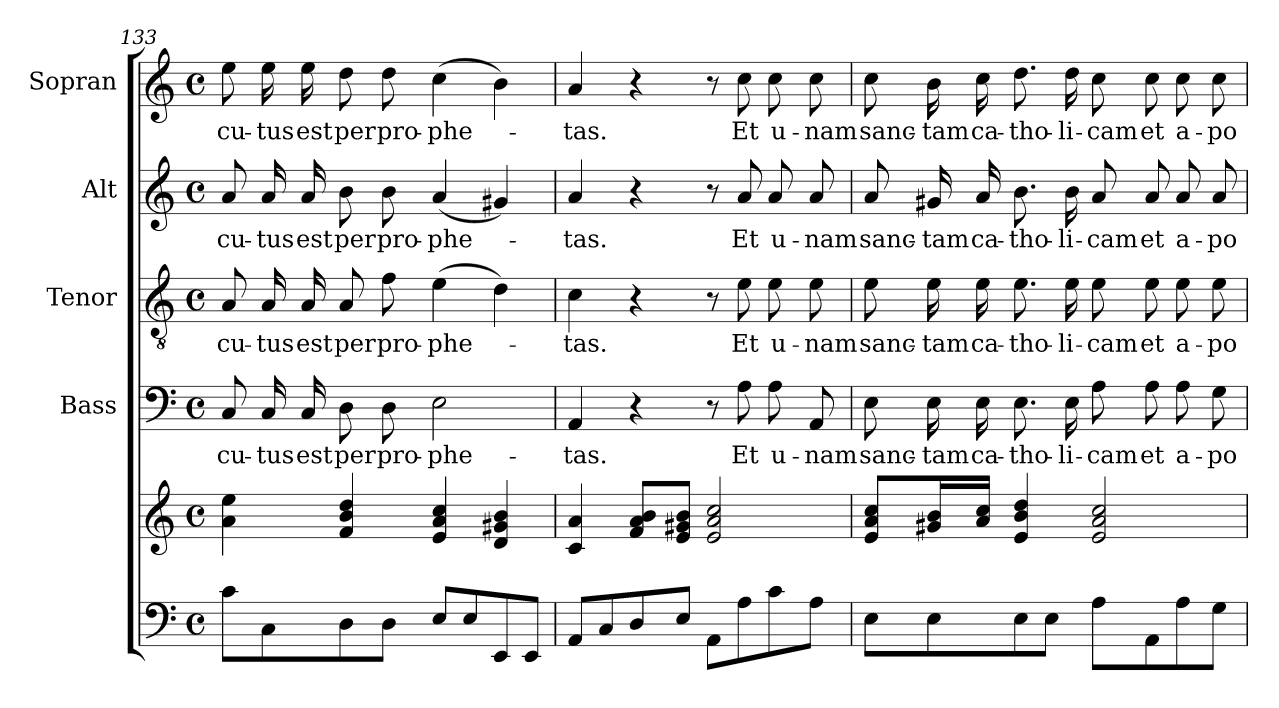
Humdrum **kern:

**kern	**kern	**kern	**text	**kern	**text	**kern	**text	**kern	**text
*part5	*part5	*part4	*part4	*part3	*part3	*part2	*part2	*part1	*part1
*staff6	*staff5	*staff4	*staff4	*staff3	*staff3	*staff2	*staff2	*staff1	*staff1
*	*	*I"Bass	*	*I"Tenor	*	*I"Alt	*	*I"Sopran	*
*	*	*I'B.	*	*I'T.	*	*I'A.	*	*I'S.	*
*clefF4	*clefG2	*clefF4	*	*clefGv2	*	*clefG2	*	*clefG2	*
*k[]	*k[]	*k[]	*	*k[]	*	*k[]	*	*k[]	*
*C:	*C:	*C:	*	*C:	*	*C:	*	*C:	*
*M4/4	*M4/4	*M4/4	*	*M4/4	*	*M4/4	*	*M4/4	*
*met(c)	*met(c)	*met(c)	*	*met(c)	*	*met(c)	*	*met(c)	*
=133	=133	=133	=133	=133	=133	=133	=133	=133	=133
!	!	!	!LO:LY:b	!	!LO:LY:b	!	!LO:LY:b	!	!LO:LY:b
8c\L	4a\ 4ee\	8C/	-cu-	8A/	-cu-	8a/	-cu-	8ee\	-cu-
!	!	!	!LO:LY:b	!	!LO:LY:b	!	!LO:LY:b	!	!LO:LY:b
8C\	.	16C/	-tus	16A/	-tus	16a/	-tus	16ee\	-tus
!	!	!	!LO:LY:b	!	!LO:LY:b	!	!LO:LY:b	!	!LO:LY:b
.	.	16C/	est	16A/	est	16a/	est	16ee\	est
!	!	!	!LO:LY:b	!	!LO:LY:b	!	!LO:LY:b	!	!LO:LY:b
8D\	4f/ 4b/ 4dd/	8D\	per	8A/	per	8b\	per	8dd\	per
!	!	!	!LO:LY:b	!	!LO:LY:b	!	!LO:LY:b	!	!LO:LY:b
8D\J	.	8D\	pro-	8f\	pro-	8b\	pro-	8dd\	pro-
!	!	!	!LO:LY:b	!	!LO:LY:b	!	!LO:LY:b	!	!LO:LY:b
8E/L	4e/ 4a/ 4cc/	2E\	-phe-	(>4e\	-phe-	(<4a/	-phe-	(>4cc\	-phe-
8E/	.	.	.	.	.	.	.	.	.
8EE/	4d/ 4g#X/ 4b/	.	.	4d\)	.	4g#X/)	.	4b\)	.
8EE/J	.	.	.	.	.	.	.	.	.
!!LO:LB:g=z
=134	=134	=134	=134	=134	=134	=134	=134	=134	=134
!	!	!	!LO:LY:b	!	!LO:LY:b	!	!LO:LY:b	!	!LO:LY:b
8AA/L	4c/ 4a/	4AA/	-tas.	4c\	-tas.	4a/	-tas.	4a/	-tas.
8C/	.	.	.	.	.	.	.	.	.
8D/	8f/ 8a/ 8b/L	4r	.	4r	.	4r	.	4r	.
8E/J	8e/ 8g#X/ 8b/J	.	.	.	.	.	.	.	.
8AA\L	2e/ 2a/ 2cc/	8r	.	8r	.	8r	.	8r	.
!	!	!	!LO:LY:b	!	!LO:LY:b	!	!LO:LY:b	!	!LO:LY:b
8A\	.	8A\	Et	8e\	Et	8a/	Et	8cc\	Et
!	!	!	!LO:LY:b	!	!LO:LY:b	!	!LO:LY:b	!	!LO:LY:b
8c\	.	8A\	u-	8e\	u-	8a/	u-	8cc\	u-
!	!	!	!LO:LY:b	!	!LO:LY:b	!	!LO:LY:b	!	!LO:LY:b
8A\J	.	8AA/	-nam	8e\	-nam	8a/	-nam	8cc\	-nam
=135	=135	=135	=135	=135	=135	=135	=135	=135	=135
!	!	!	!LO:LY:b	!	!LO:LY:b	!	!LO:LY:b	!	!LO:LY:b
8E\L	8e/ 8a/ 8cc/L	8E\	sanc-	8e\	sanc-	8a/	sanc-	8cc\	sanc-
!	!	!	!LO:LY:b	!	!LO:LY:b	!	!LO:LY:b	!	!LO:LY:b
8E\	16g#X/ 16b/L	16E\	-tam	16e\	-tam	16g#X/	-tam	16b\	-tam
!	!	!	!LO:LY:b	!	!LO:LY:b	!	!LO:LY:b	!	!LO:LY:b
.	16a/ 16cc/JJ	16E\	ca-	16e\	ca-	16a/	ca-	16cc\	ca-
!	!	!	!LO:LY:b	!	!LO:LY:b	!	!LO:LY:b	!	!LO:LY:b
8E\	4e/ 4b/ 4dd/	8.E\	-tho-	8.e\	-tho-	8.b\	-tho-	8.dd\	-tho-
8E\J	.	.	.	.	.	.	.	.	.
!	!	!	!LO:LY:b	!	!LO:LY:b	!	!LO:LY:b	!	!LO:LY:b
.	.	16E\	-li-	16e\	-li-	16b\	-li-	16dd\	-li-
!	!	!	!LO:LY:b	!	!LO:LY:b	!	!LO:LY:b	!	!LO:LY:b
8A\L	2e/ 2a/ 2cc/	8A\	-cam	8e\	-cam	8a/	-cam	8cc\	-cam
!	!	!	!LO:LY:b	!	!LO:LY:b	!	!LO:LY:b	!	!LO:LY:b
8AA\	.	8A\	et	8e\	et	8a/	et	8cc\	et
!	!	!	!LO:LY:b	!	!LO:LY:b	!	!LO:LY:b	!	!LO:LY:b
8A\	.	8A\	a-	8e\	a-	8a/	a-	8cc\	a-
!	!	!	!LO:LY:b	!	!LO:LY:b	!	!LO:LY:b	!	!LO:LY:b
8G\J	.	8G\	-po-	8e\	-po-	8a/	-po-	8cc\	-po-
=	=	=	=	=	=	=	=	=	=
*-	*-	*-	*-	*-	*-	*-	*-	*-	*-
